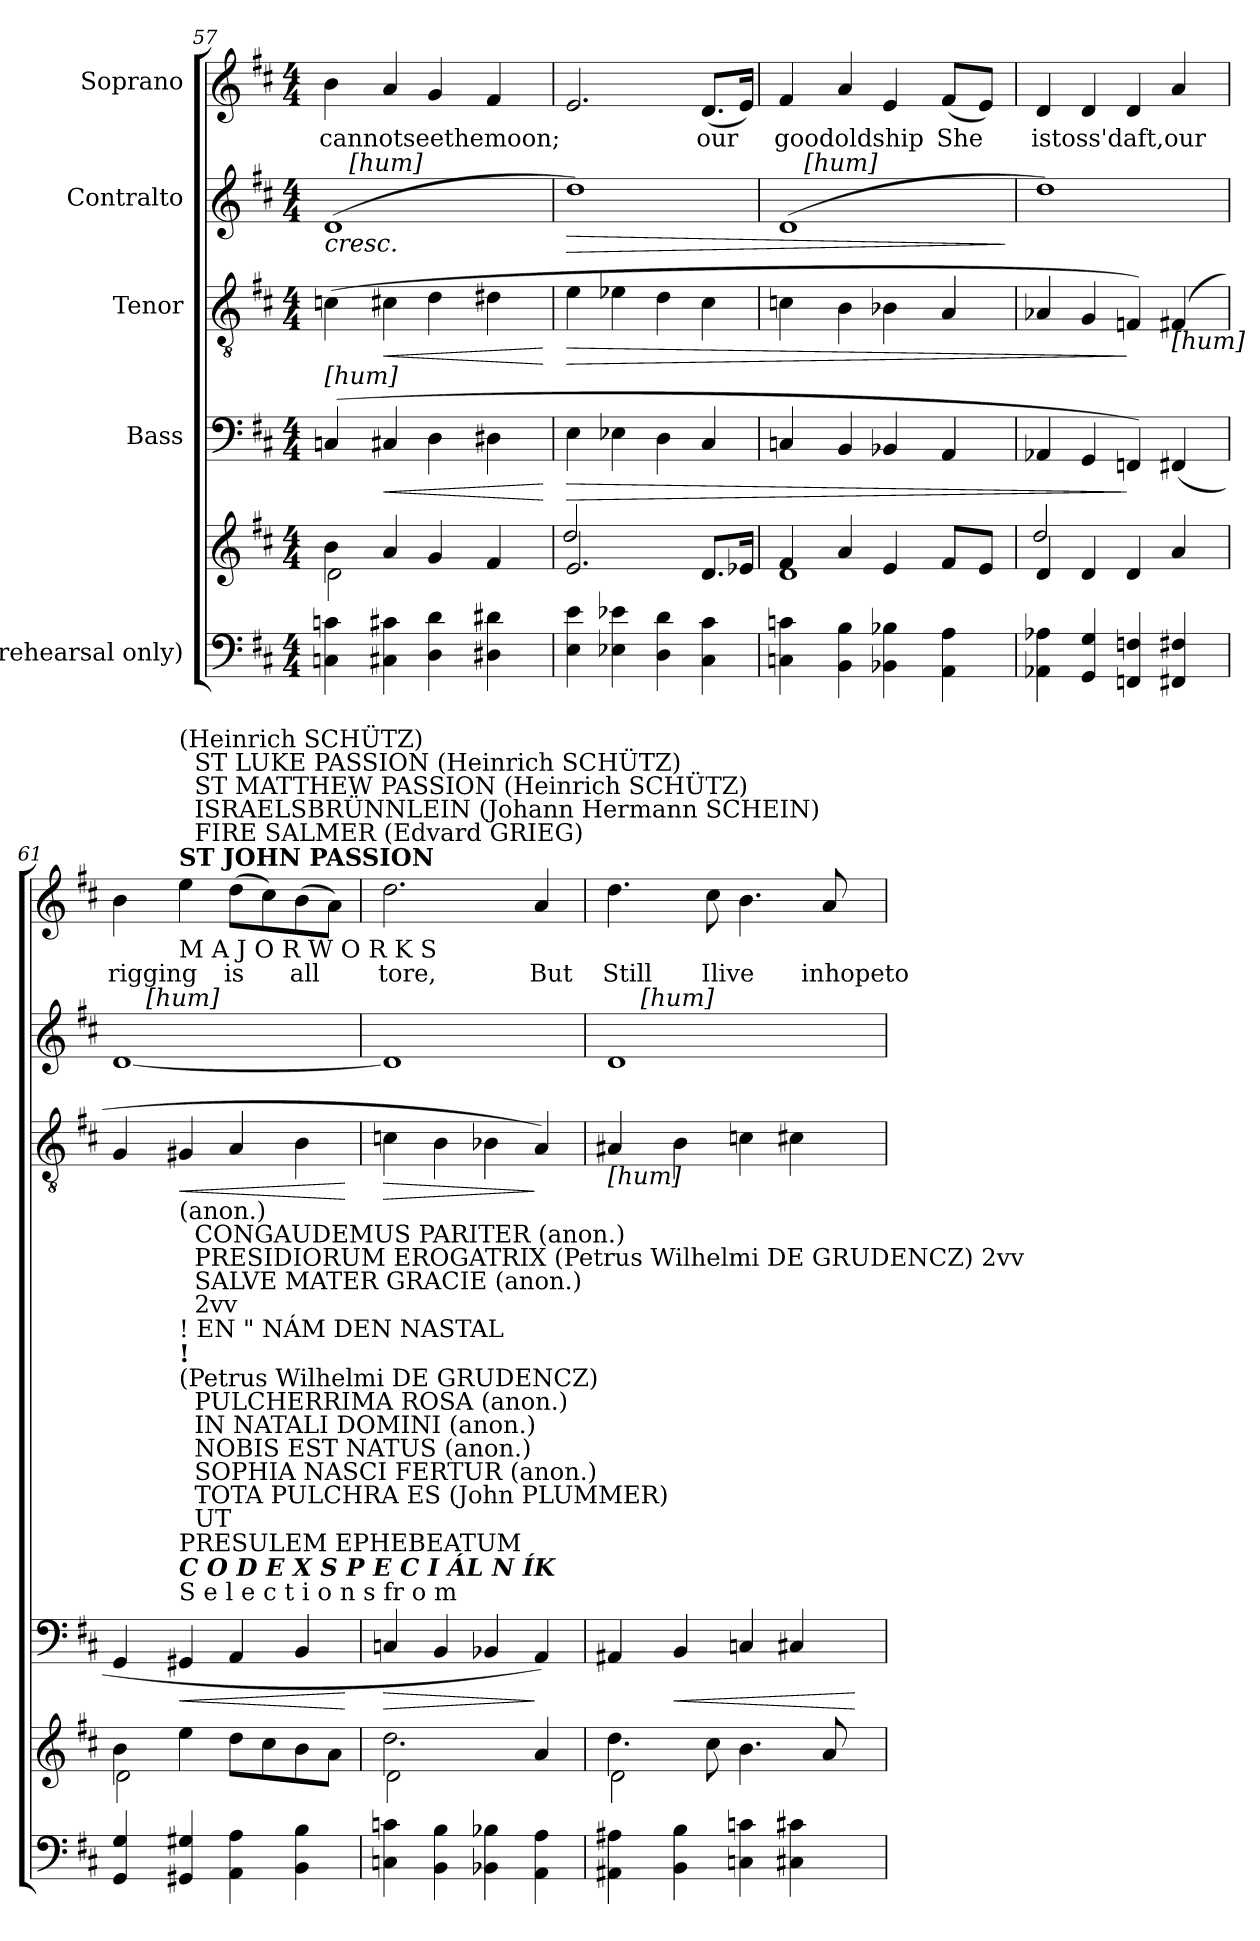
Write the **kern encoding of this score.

**kern	**kern	**kern	**dynam	**kern	**dynam	**kern	**dynam	**kern	**text
*part5	*part5	*part4	*part4	*part3	*part3	*part2	*part2	*part1	*part1
*staff6	*staff5	*staff4	*staff4	*staff3	*staff3	*staff2	*staff2	*staff1	*staff1
*I"(rehearsal only)	*	*I"Bass	*	*I"Tenor	*	*I"Contralto	*	*I"Soprano	*
*clefF4	*clefG2	*clefF4	*	*clefGv2	*	*clefG2	*	*clefG2	*
*k[f#c#]	*k[f#c#]	*k[f#c#]	*	*k[f#c#]	*	*k[f#c#]	*	*k[f#c#]	*
*D:	*D:	*D:	*	*D:	*	*D:	*	*D:	*
*M4/4	*M4/4	*M4/4	*	*M4/4	*	*M4/4	*	*M4/4	*
=57	=57	=57	=57	=57	=57	=57	=57	=57	=57
*	*^	*	*	*	*	*	*	*	*
!	!	!	!	!	!LO:TX:b:t=[hum]	!	!	!	!	!
!	!	!	!	!	!	!	!	!LO:HP:b	!	!LO:LY:b
*	*	*	*	*	*	*	*^	*	*	*
4Cn\ 4cn\	4b\	2d\	(<4Cn/	.	(>4cn\	.	(>1d	16.ryy	<	4b\	cannotseethemoon;
!	!	!	!	!	!	!	!	!LO:TX:a:t=[hum]	!	!	!
.	.	.	.	.	.	.	.	2ryy	.	.	.
!	!	!	!	!LO:HP:b	!	!LO:HP:b	!	!	!	!	!
4C#X\ 4c#X\	4a/	.	4C#X/	<	4c#X\	<	.	.	.	4a/	.
4D\ 4d\	4g/	2ryy	4D\	.	4d\	.	.	.	.	4g/	.
.	.	.	.	.	.	.	.	4ryy	.	.	.
4D#X\ 4d#X\	4f#/	.	4D#X\	.	4d#X\	.	.	.	.	4f#/	.
.	.	.	.	.	.	.	.	8ryy	.	.	.
.	.	.	.	.	.	.	.	32ryy	.	.	.
*	*v	*v	*	*	*	*	*	*	*	*	*
.	.	.	[	.	[	.	.	.	.	.
=58	=58	=58	=58	=58	=58	=58	=58	=58	=58	=58
*	*^	*	*	*	*	*	*	*	*	*
!	!	!	!	!LO:HP:b	!	!LO:HP:b	!	!	!LO:HP:b	!	!
*	*	*	*	*	*	*	*v	*v	*	*	*
4E\ 4e\	2.e/	2dd/	4E\	>	4e\	>	1dd)	>	2.e/	.
4E-X\ 4e-X\	.	.	4E-X\	.	4e-X\	.	.	.	.	.
4D\ 4d\	.	2ryy	4D\	.	4d\	.	.	.	.	.
!	!	!	!	!	!	!	!	!	!	!LO:LY:b
4C#\ 4c#\	8.d/L	.	4C#/	.	4c#\	.	.	.	(<8.d/L	our
.	16e-/Jk	.	.	.	.	.	.	.	16e/Jk)	.
*	*v	*v	*	*	*	*	*	*	*	*
.	.	.	.	.	.	.	[	.	.
=59	=59	=59	=59	=59	=59	=59	=59	=59	=59
*	*^	*	*	*	*	*	*	*	*
!	!	!	!	!	!	!	!	!	!	!LO:LY:b
*	*	*	*	*	*	*	*^	*	*	*
4Cn\ 4cn\	4f#/	1d	4Cn/	.	4cn\	.	(>1d	16.ryy	.	4f#/	goodoldship
!	!	!	!	!	!	!	!	!LO:TX:a:t=[hum]	!	!	!
.	.	.	.	.	.	.	.	2ryy	.	.	.
4BB\ 4B\	4a/	.	4BB/	.	4B\	.	.	.	.	4a/	.
4BB-X\ 4B-X\	4e/	.	4BB-X/	.	4B-X\	.	.	.	.	4e/	.
.	.	.	.	.	.	.	.	4ryy	.	.	.
!	!	!	!	!	!	!	!	!	!	!	!LO:LY:b
4AA\ 4A\	8f#/L	.	4AA/	.	4A/	.	.	.	.	(<8f#/L	She
.	.	.	.	.	.	.	.	8ryy	.	.	.
.	8e/J	.	.	.	.	.	.	.	.	8e/J)	.
.	.	.	.	.	.	.	.	32ryy	.	.	.
*	*v	*v	*	*	*	*	*	*	*	*	*
.	.	.	.	.	.	.	.	]	.	.
=60	=60	=60	=60	=60	=60	=60	=60	=60	=60	=60
*	*^	*	*	*	*	*	*	*	*	*
!	!	!	!	!	!	!	!	!	!	!	!LO:LY:b
*	*	*	*	*	*	*	*v	*v	*	*	*
4AA-X\ 4A-X\	4d/	2dd/	4AA-X/	.	4A-X/	.	1dd)	.	4d/	istoss'daft,our
4GG/ 4G/	4d/	.	4GG/	.	4G/	.	.	.	4d/	.
4FFn/ 4Fn/	4d/	2ryy	4FFn/)	]	4Fn/)	]	.	.	4d/	.
!	!	!	!	!	!LO:TX:b:t=[hum]	!	!	!	!	!
4FF#X/ 4F#X/	4a/	.	(<4FF#X/	.	(4F#X/	.	.	.	4a/	.
!!LO:PB:g=z
=61	=61	=61	=61	=61	=61	=61	=61	=61	=61	=61
!	!	!	!	!	!	!	!	!	!	!LO:LY:b
*	*	*	*	*	*	*	*^	*	*	*
4GG/ 4G/	4b\	2d\	4GG/	.	4G/	.	[>1d	8ryy	.	4b\	rigging
!	!	!	!	!	!	!	!	!LO:TX:a:t=[hum]	!	!	!
.	.	.	.	.	.	.	.	2..ryy	.	.	.
!	!	!	!	!	!	!	!	!	!	!LO:TX:b:t=M A J O R  W O R K S	!
!	!	!	!	!	!	!	!	!	!	!LO:TX:B:t=ST JOHN PASSION	!
!	!	!	!	!	!	!	!	!	!	!LO:TX:t=(Heinrich SCHÜTZ)\n       ST LUKE PASSION (Heinrich SCHÜTZ)\n       ST MATTHEW PASSION (Heinrich SCHÜTZ)\n       ISRAELSBRÜNNLEIN (Johann Hermann SCHEIN)\n       FIRE SALMER (Edvard GRIEG)	!
!	!	!	!LO:TX:a:t=S e l e c t i o n s  fr o m	!	!	!	!	!	!	!	!
!	!	!	!LO:TX:Bi:t=C O D E X  S P E C I ÁL N ÍK	!	!	!	!	!	!	!	!
!	!	!	!LO:TX:t=PRESULEM EPHEBEATUM	!	!	!	!	!	!	!	!
!	!	!	!LO:TX:t=(Petrus Wilhelmi DE GRUDENCZ)\n       PULCHERRIMA ROSA (anon.)\n       IN NATALI DOMINI (anon.)\n       NOBIS EST NATUS (anon.)\n       SOPHIA NASCI FERTUR (anon.)\n       TOTA PULCHRA ES (John PLUMMER)\n       UT	!	!	!	!	!	!	!	!
!	!	!	!LO:TX:B:t=!	!	!	!	!	!	!	!	!
!	!	!	!LO:TX:t=! EN " NÁM DEN NASTAL	!	!	!	!	!	!	!	!
!	!	!	!LO:TX:t=(anon.)\n       CONGAUDEMUS PARITER (anon.)\n       PRESIDIORUM EROGATRIX (Petrus Wilhelmi DE GRUDENCZ)    2vv\n       SALVE MATER GRACIE (anon.)\n                                                                        2vv	!	!	!	!	!	!	!	!
!	!	!	!	!LO:HP:b	!	!LO:HP:b	!	!	!	!	!
4GG#X/ 4G#X/	4ee\	.	4GG#X/	<	4G#X/	<	.	.	.	4ee\	.
!	!	!	!	!	!	!	!	!	!	!	!LO:LY:b
4AA\ 4A\	8dd\L	2ryy	4AA/	.	4A/	.	.	.	.	(>8dd\L	is
.	8cc#\	.	.	.	.	.	.	.	.	8cc#\)	.
!	!	!	!	!	!	!	!	!	!	!	!LO:LY:b
4BB\ 4B\	8b\	.	4BB/	.	4B\	.	.	.	.	(>8b\	all
.	8a\J	.	.	.	.	.	.	.	.	8a\J)	.
*	*v	*v	*	*	*	*	*	*	*	*	*
.	.	.	[	.	[	.	.	.	.	.
=62	=62	=62	=62	=62	=62	=62	=62	=62	=62	=62
*	*^	*	*	*	*	*	*	*	*	*
!	!	!	!	!LO:HP:b	!	!LO:HP:b	!	!	!	!	!LO:LY:b
*	*	*	*	*	*	*	*v	*v	*	*	*
4Cn\ 4cn\	2.dd\	2d\	4Cn/	>	4cn\	>	1d]	.	2.dd\	tore,
4BB\ 4B\	.	.	4BB/	.	4B\	.	.	.	.	.
4BB-X\ 4B-X\	.	2ryy	4BB-X/	.	4B-X\	.	.	.	.	.
!	!	!	!	!	!	!	!	!	!	!LO:LY:b
4AA\ 4A\	4a/	.	4AA/)	]	4A/)	]	.	.	4a/	But
=63	=63	=63	=63	=63	=63	=63	=63	=63	=63	=63
!	!	!	!	!	!LO:TX:b:t=[hum]	!	!	!	!	!
!	!	!	!	!	!	!	!	!	!	!LO:LY:b
*	*	*	*	*	*	*	*^	*	*	*
4AA#X\ 4A#X\	4.dd\	2d\	4AA#X/	.	4A#X/	.	1d	8ryy	.	4.dd\	Still
!	!	!	!	!	!	!	!	!LO:TX:a:t=[hum]	!	!	!
.	.	.	.	.	.	.	.	2..ryy	.	.	.
!	!	!	!	!LO:HP:b	!	!	!	!	!	!	!
4BB\ 4B\	.	.	4BB/	<	4B\	.	.	.	.	.	.
!	!	!	!	!	!	!	!	!	!	!	!LO:LY:b
.	8cc#\	.	.	.	.	.	.	.	.	8cc#\	Ilive
4Cn\ 4cn\	4.b\	2ryy	4Cn/	.	4cn\	.	.	.	.	4.b\	.
4C#X\ 4c#X\	.	.	4C#X/	.	4c#X\	.	.	.	.	.	.
!	!	!	!	!	!	!	!	!	!	!	!LO:LY:b
.	8a/	.	.	.	.	.	.	.	.	8a/	inhopeto
*	*v	*v	*	*	*	*	*	*	*	*	*
.	.	.	[	.	.	.	.	.	.	.
*	*	*	*	*	*	*v	*v	*	*	*
=	=	=	=	=	=	=	=	=	=
*-	*-	*-	*-	*-	*-	*-	*-	*-	*-
